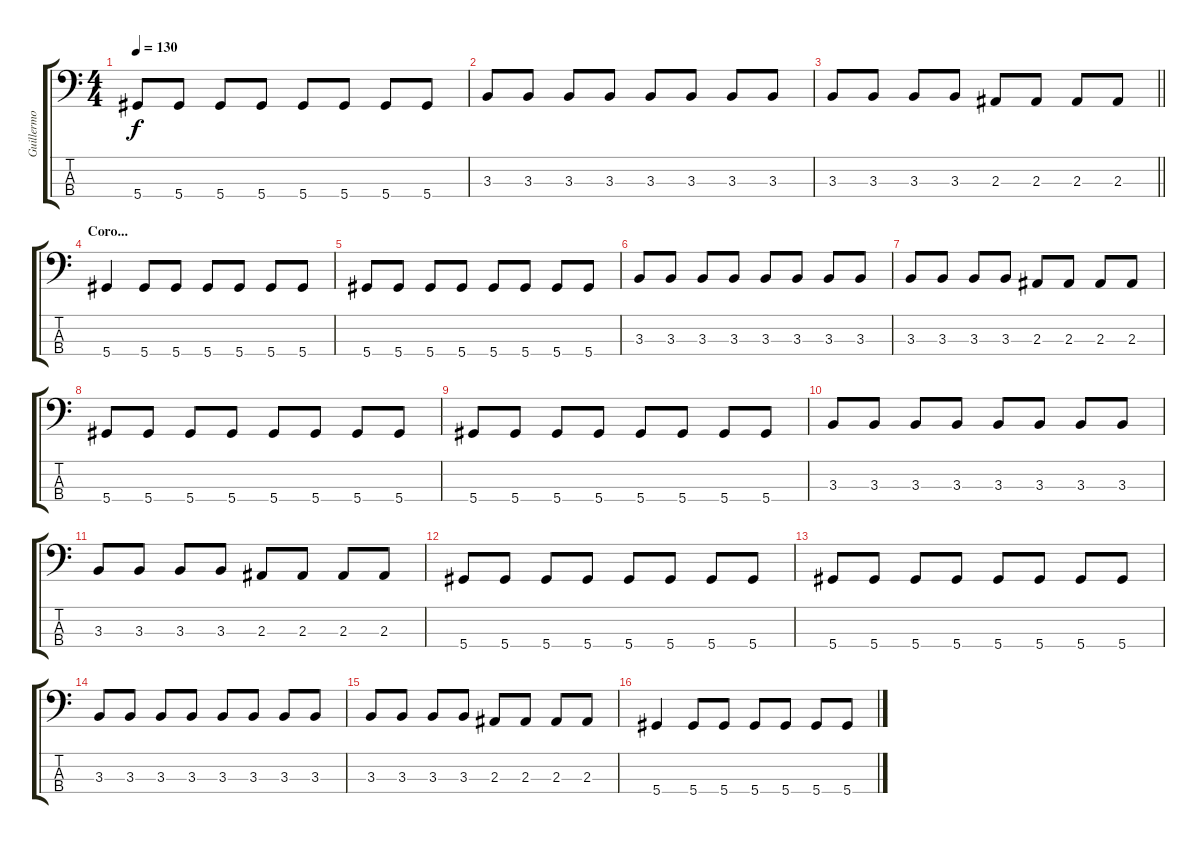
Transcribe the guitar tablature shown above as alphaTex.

\track ("Guillermo Sanchez" "Guillermo ") {instrument electricbassfinger}
\staff {score tabs}
\tuning (Gb2 Db2 Ab1 Eb1) {hide}
\ts (4 4)
\tempo 130
\clef f4
\ks c
5.4.8{dy f} 5.4.8 5.4.8 5.4.8 5.4.8 5.4.8 5.4.8 5.4.8 |
3.3.8 3.3.8 3.3.8 3.3.8 3.3.8 3.3.8 3.3.8 3.3.8 |
\barLineRight lightlight
3.3.8 3.3.8 3.3.8 3.3.8 2.3.8 2.3.8 2.3.8 2.3.8 |
\section ("" "Coro... ")
5.4.4 5.4.8 5.4.8 5.4.8 5.4.8 5.4.8 5.4.8 |
5.4.8 5.4.8 5.4.8 5.4.8 5.4.8 5.4.8 5.4.8 5.4.8 |
3.3.8 3.3.8 3.3.8 3.3.8 3.3.8 3.3.8 3.3.8 3.3.8 |
3.3.8 3.3.8 3.3.8 3.3.8 2.3.8 2.3.8 2.3.8 2.3.8 |
5.4.8 5.4.8 5.4.8 5.4.8 5.4.8 5.4.8 5.4.8 5.4.8 |
5.4.8 5.4.8 5.4.8 5.4.8 5.4.8 5.4.8 5.4.8 5.4.8 |
3.3.8 3.3.8 3.3.8 3.3.8 3.3.8 3.3.8 3.3.8 3.3.8 |
3.3.8 3.3.8 3.3.8 3.3.8 2.3.8 2.3.8 2.3.8 2.3.8 |
5.4.8 5.4.8 5.4.8 5.4.8 5.4.8 5.4.8 5.4.8 5.4.8 |
5.4.8 5.4.8 5.4.8 5.4.8 5.4.8 5.4.8 5.4.8 5.4.8 |
3.3.8 3.3.8 3.3.8 3.3.8 3.3.8 3.3.8 3.3.8 3.3.8 |
3.3.8 3.3.8 3.3.8 3.3.8 2.3.8 2.3.8 2.3.8 2.3.8 |
5.4.4 5.4.8 5.4.8 5.4.8 5.4.8 5.4.8 5.4.8
